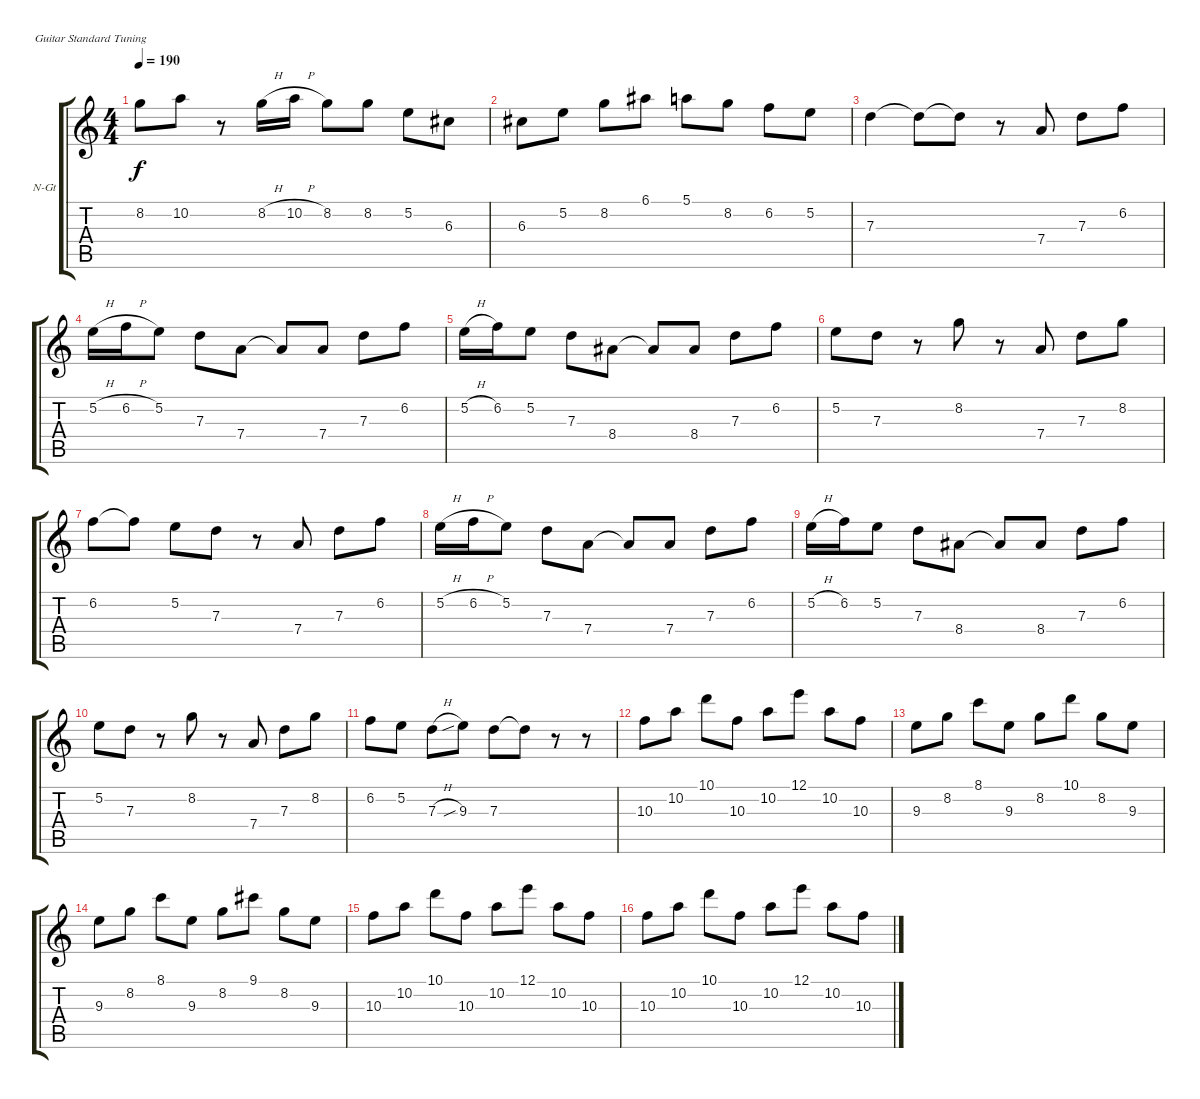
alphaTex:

\bracketExtendMode groupsimilarinstruments
\firstSystemTrackNameOrientation horizontal
\otherSystemsTrackNameOrientation horizontal
\track ("Rodrigo" "N-Gt") {instrument acousticguitarnylon}
\staff {score tabs}
\tuning (E4 B3 G3 D3 A2 E2)
\ts (4 4)
\tempo 190
\clef g2
\ks c
8.2.8{dy f} 10.2.8 r.8 8.2{h}.16 10.2{h}.16 8.2.8 8.2.8 5.2.8 6.3.8 |
6.3.8 5.2.8 8.2.8 6.1.8 5.1.8 8.2.8 6.2.8 5.2.8 |
7.3.4 7.3{t}.8 7.3{t}.8 r.8 7.4.8 7.3.8 6.2.8 |
5.2{h}.16 6.2{h}.16 5.2.8 7.3.8 7.4.8 7.4{t}.8 7.4.8 7.3.8 6.2.8 |
5.2{h}.16 6.2.16 5.2.8 7.3.8 8.4.8 8.4{t}.8 8.4.8 7.3.8 6.2.8 |
5.2.8 7.3.8 r.8 8.2.8 r.8 7.4.8 7.3.8 8.2.8 |
6.2.8 6.2{t}.8 5.2.8 7.3.8 r.8 7.4.8 7.3.8 6.2.8 |
5.2{h}.16 6.2{h}.16 5.2.8 7.3.8 7.4.8 7.4{t}.8 7.4.8 7.3.8 6.2.8 |
5.2{h}.16 6.2.16 5.2.8 7.3.8 8.4.8 8.4{t}.8 8.4.8 7.3.8 6.2.8 |
5.2.8 7.3.8 r.8 8.2.8 r.8 7.4.8 7.3.8 8.2.8 |
6.2.8 5.2.8 7.3{h}.8 9.3{sib}.8 7.3.8 7.3{t}.8 r.8 r.8 |
10.3.8 10.2.8 10.1.8 10.3.8 10.2.8 12.1.8 10.2.8 10.3.8 |
9.3.8 8.2.8 8.1.8 9.3.8 8.2.8 10.1.8 8.2.8 9.3.8 |
9.3.8 8.2.8 8.1.8 9.3.8 8.2.8 9.1.8 8.2.8 9.3.8 |
10.3.8 10.2.8 10.1.8 10.3.8 10.2.8 12.1.8 10.2.8 10.3.8 |
10.3.8 10.2.8 10.1.8 10.3.8 10.2.8 12.1.8 10.2.8 10.3.8
